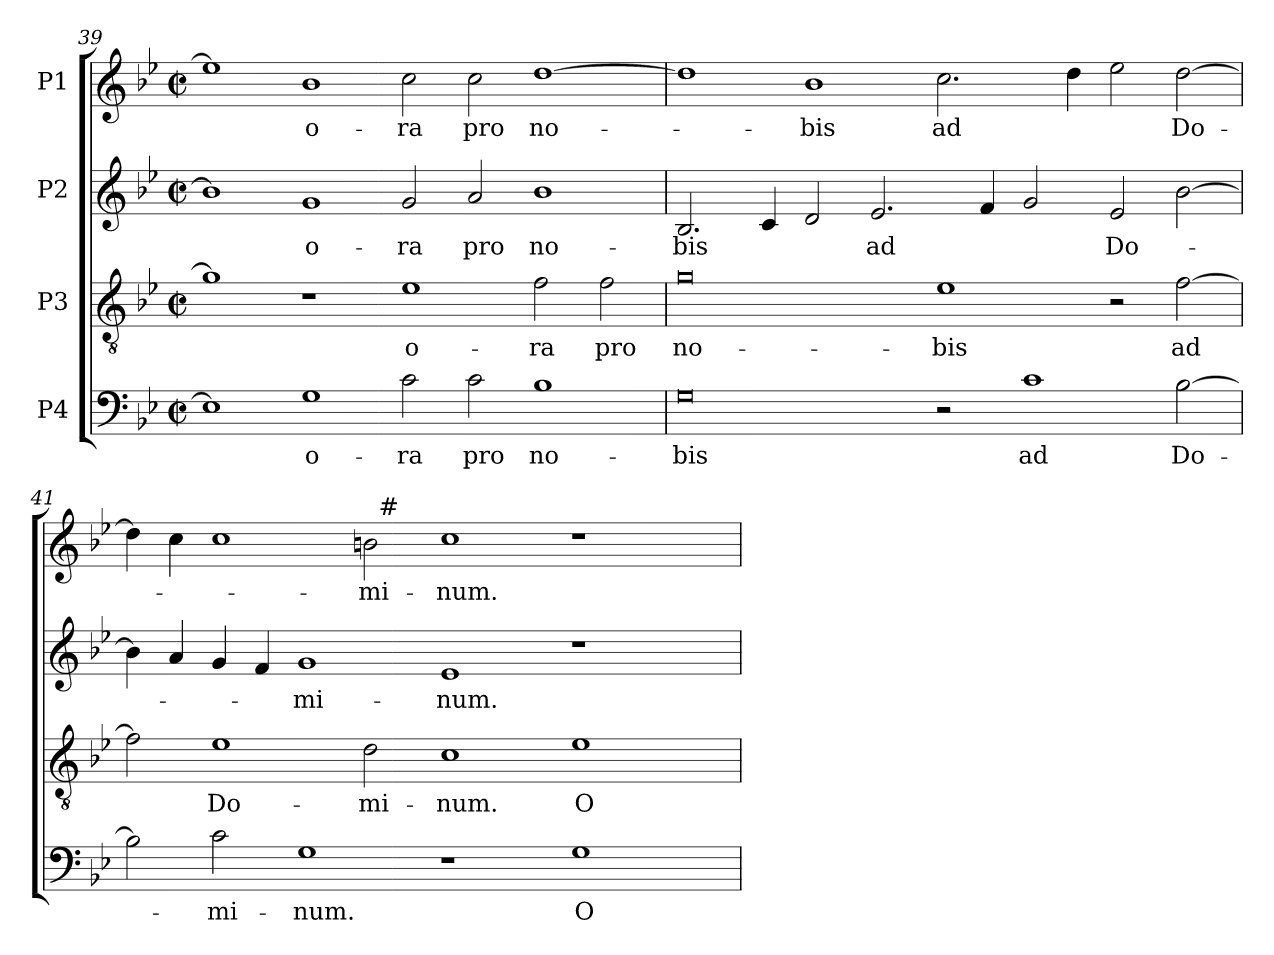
**kern	**text	**kern	**text	**kern	**text	**kern	**text
*part4	*part4	*part3	*part3	*part2	*part2	*part1	*part1
*staff4	*staff4	*staff3	*staff3	*staff2	*staff2	*staff1	*staff1
*I"P4	*	*I"P3	*	*I"P2	*	*I"P1	*
*clefF4	*	*clefGv2	*	*clefG2	*	*clefG2	*
*	*	*ITrd7c12	*	*	*	*	*
*k[b-e-]	*	*k[b-e-]	*	*k[b-e-]	*	*k[b-e-]	*
*B-:	*	*B-:	*	*B-:	*	*B-:	*
*M2/2	*	*M2/2	*	*M2/2	*	*M2/2	*
*met(c|)	*	*met(c|)	*	*met(c|)	*	*met(c|)	*
=39	=39	=39	=39	=39	=39	=39	=39
1E-i]	.	1Gi]	.	1b-i]	.	1ee-i]	.
!	!LO:LY:b:color=#000000	!	!	!	!	!	!
!	!	!	!	!	!LO:LY:b:color=#000000	!	!
!	!	!	!	!	!	!	!LO:LY:b:color=#000000
1Gi	o-	1r	.	1gi	o-	1b-i	o-
!	!LO:LY:b:color=#000000	!	!	!	!	!	!
!	!	!	!LO:LY:b:color=#000000	!	!	!	!
!	!	!	!	!	!LO:LY:b:color=#000000	!	!
!	!	!	!	!	!	!	!LO:LY:b:color=#000000
2ci\	-ra	1E-i	o-	2gi/	-ra	2cci\	-ra
!	!LO:LY:b:color=#000000	!	!	!	!	!	!
!	!	!	!	!	!LO:LY:b:color=#000000	!	!
!	!	!	!	!	!	!	!LO:LY:b:color=#000000
2ci\	pro	.	.	2ai/	pro	2cci\	pro
!	!LO:LY:b:color=#000000	!	!	!	!	!	!
!	!	!	!LO:LY:b:color=#000000	!	!	!	!
!	!	!	!	!	!LO:LY:b:color=#000000	!	!
!	!	!	!	!	!	!	!LO:LY:b:color=#000000
1B-i	no-	2Fi\	-ra	1b-i	no-	[>1ddi	no-
!	!	!	!LO:LY:b:color=#000000	!	!	!	!
.	.	2Fi\	pro	.	.	.	.
!!LO:LB:g=z
=40	=40	=40	=40	=40	=40	=40	=40
!	!LO:LY:b:color=#000000	!	!	!	!	!	!
!	!	!	!LO:LY:b:color=#000000	!	!	!	!
!	!	!	!	!	!LO:LY:b:color=#000000	!	!
0Gi	-bis	0Gi	no-	2.B-i/	-bis	1ddi]	.
.	.	.	.	4ci/	.	.	.
!	!	!	!	!	!	!	!LO:LY:b:color=#000000
.	.	.	.	2di/	.	1b-i	-bis
!	!	!	!	!	!LO:LY:b:color=#000000	!	!
.	.	.	.	2.e-i/	ad	.	.
!	!	!	!LO:LY:b:color=#000000	!	!	!	!
!	!	!	!	!	!	!	!LO:LY:b:color=#000000
2r	.	1E-i	-bis	.	.	2.cci\	ad
.	.	.	.	4fi/	.	.	.
!	!LO:LY:b:color=#000000	!	!	!	!	!	!
1ci	ad	.	.	2gi/	.	.	.
.	.	.	.	.	.	4ddi\	.
!	!	!	!	!	!LO:LY:b:color=#000000	!	!
.	.	2r	.	2e-i/	Do-	2ee-i\	.
!	!LO:LY:b:color=#000000	!	!	!	!	!	!
!	!	!	!LO:LY:b:color=#000000	!	!	!	!
!	!	!	!	!	!	!	!LO:LY:b:color=#000000
[>2B-i\	Do-	[>2Fi\	ad	[>2b-i\	.	[>2ddi\	Do-
=41	=41	=41	=41	=41	=41	=41	=41
*	*	*	*	*	*	*^	*
2B-i\]	.	2Fi\]	.	4b-i\]	.	4ddi\]	1ryy	.
.	.	.	.	4ai/	.	4cci\	.	.
!	!LO:LY:b:color=#000000	!	!	!	!	!	!	!
!	!	!	!LO:LY:b:color=#000000	!	!	!	!	!
2ci\	-mi-	1E-i	Do-	4gi/	.	1cci	.	.
.	.	.	.	4fi/	.	.	.	.
!	!LO:LY:b:color=#000000	!	!	!	!	!	!	!
!	!	!	!	!	!LO:LY:b:color=#000000	!	!	!
1Gi	-num.	.	.	1gi	-mi-	.	2ryy	.
!	!	!	!LO:LY:b:color=#000000	!	!	!	!	!
!	!	!	!	!	!	!	!	!LO:LY:b:color=#000000
.	.	2Di\	-mi-	.	.	2bi\	32ryy	-mi-
.	.	.	.	.	.	.	256ryy	.
!	!	!	!	!	!	!	!LO:TX:a:t=#	!
.	.	.	.	.	.	.	1ryy	.
!	!	!	!LO:LY:b:color=#000000	!	!	!	!	!
!	!	!	!	!	!LO:LY:b:color=#000000	!	!	!
!	!	!	!	!	!	!	!	!LO:LY:b:color=#000000
1r	.	1Ci	-num.	1e-i	-num.	1cci	.	-num.
.	.	.	.	.	.	.	1ryy	.
!	!LO:LY:b:color=#000000	!	!	!	!	!	!	!
!	!	!	!LO:LY:b:color=#000000	!	!	!	!	!
1Gi	O	1E-i	O	1r	.	1r	.	.
.	.	.	.	.	.	.	4ryy	.
.	.	.	.	.	.	.	8ryy	.
.	.	.	.	.	.	.	16ryy	.
.	.	.	.	.	.	.	64..ryy	.
*	*	*	*	*	*	*v	*v	*
=	=	=	=	=	=	=	=
*-	*-	*-	*-	*-	*-	*-	*-
